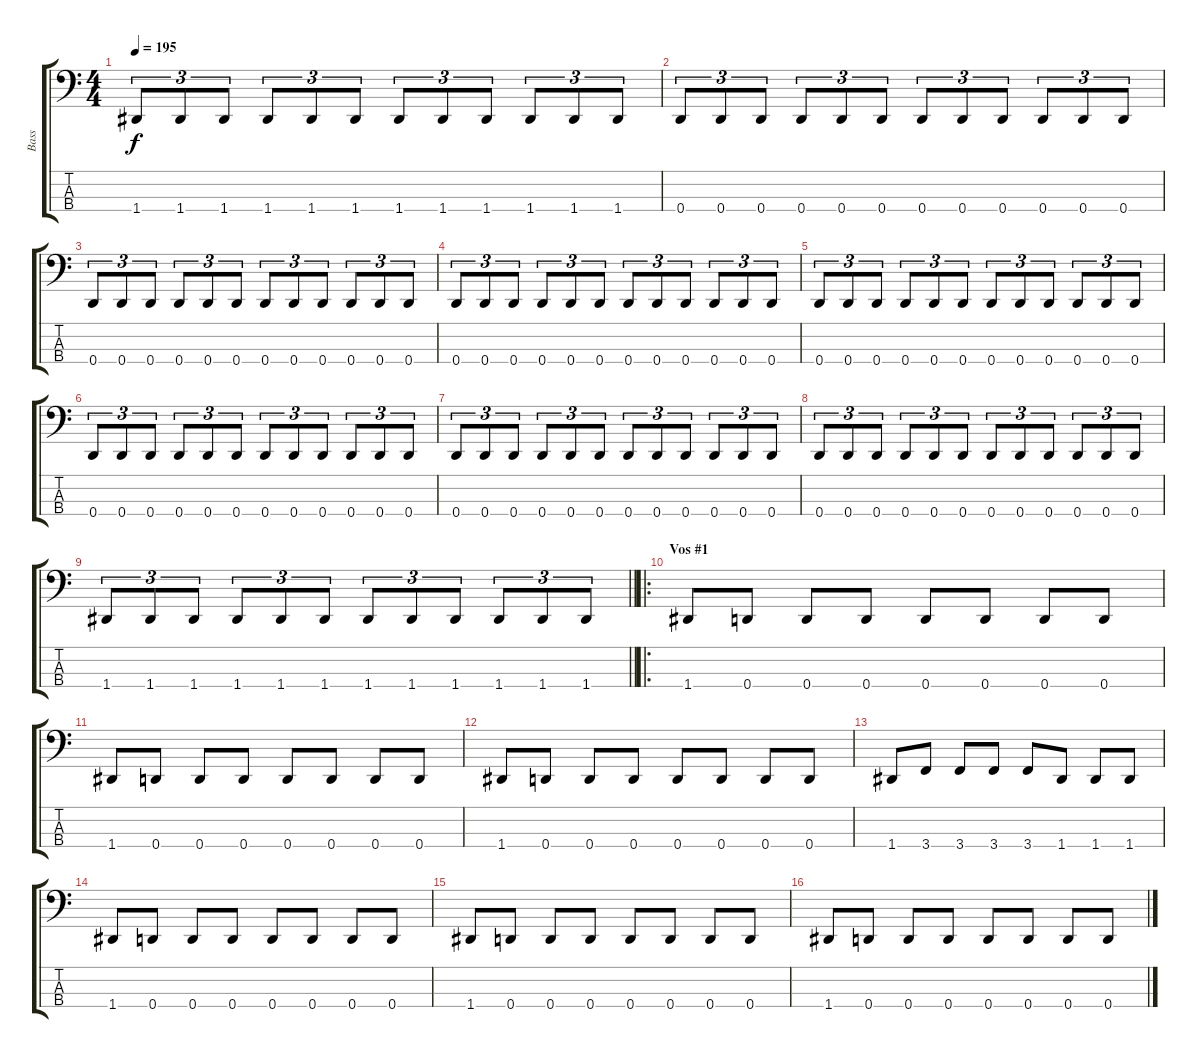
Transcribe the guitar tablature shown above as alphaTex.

\track ("Bass" "Bass") {instrument electricbassfinger}
\staff {score tabs}
\tuning (F2 C2 G1 D1) {hide}
\ts (4 4)
\tempo 195
\clef f4
\ks c
1.4.8{tu (3 2) dy f} 1.4.8{tu (3 2)} 1.4.8{tu (3 2)} 1.4.8{tu (3 2)} 1.4.8{tu (3 2)} 1.4.8{tu (3 2)} 1.4.8{tu (3 2)} 1.4.8{tu (3 2)} 1.4.8{tu (3 2)} 1.4.8{tu (3 2)} 1.4.8{tu (3 2)} 1.4.8{tu (3 2)} |
0.4.8{tu (3 2)} 0.4.8{tu (3 2)} 0.4.8{tu (3 2)} 0.4.8{tu (3 2)} 0.4.8{tu (3 2)} 0.4.8{tu (3 2)} 0.4.8{tu (3 2)} 0.4.8{tu (3 2)} 0.4.8{tu (3 2)} 0.4.8{tu (3 2)} 0.4.8{tu (3 2)} 0.4.8{tu (3 2)} |
0.4.8{tu (3 2)} 0.4.8{tu (3 2)} 0.4.8{tu (3 2)} 0.4.8{tu (3 2)} 0.4.8{tu (3 2)} 0.4.8{tu (3 2)} 0.4.8{tu (3 2)} 0.4.8{tu (3 2)} 0.4.8{tu (3 2)} 0.4.8{tu (3 2)} 0.4.8{tu (3 2)} 0.4.8{tu (3 2)} |
0.4.8{tu (3 2)} 0.4.8{tu (3 2)} 0.4.8{tu (3 2)} 0.4.8{tu (3 2)} 0.4.8{tu (3 2)} 0.4.8{tu (3 2)} 0.4.8{tu (3 2)} 0.4.8{tu (3 2)} 0.4.8{tu (3 2)} 0.4.8{tu (3 2)} 0.4.8{tu (3 2)} 0.4.8{tu (3 2)} |
0.4.8{tu (3 2)} 0.4.8{tu (3 2)} 0.4.8{tu (3 2)} 0.4.8{tu (3 2)} 0.4.8{tu (3 2)} 0.4.8{tu (3 2)} 0.4.8{tu (3 2)} 0.4.8{tu (3 2)} 0.4.8{tu (3 2)} 0.4.8{tu (3 2)} 0.4.8{tu (3 2)} 0.4.8{tu (3 2)} |
0.4.8{tu (3 2)} 0.4.8{tu (3 2)} 0.4.8{tu (3 2)} 0.4.8{tu (3 2)} 0.4.8{tu (3 2)} 0.4.8{tu (3 2)} 0.4.8{tu (3 2)} 0.4.8{tu (3 2)} 0.4.8{tu (3 2)} 0.4.8{tu (3 2)} 0.4.8{tu (3 2)} 0.4.8{tu (3 2)} |
0.4.8{tu (3 2)} 0.4.8{tu (3 2)} 0.4.8{tu (3 2)} 0.4.8{tu (3 2)} 0.4.8{tu (3 2)} 0.4.8{tu (3 2)} 0.4.8{tu (3 2)} 0.4.8{tu (3 2)} 0.4.8{tu (3 2)} 0.4.8{tu (3 2)} 0.4.8{tu (3 2)} 0.4.8{tu (3 2)} |
0.4.8{tu (3 2)} 0.4.8{tu (3 2)} 0.4.8{tu (3 2)} 0.4.8{tu (3 2)} 0.4.8{tu (3 2)} 0.4.8{tu (3 2)} 0.4.8{tu (3 2)} 0.4.8{tu (3 2)} 0.4.8{tu (3 2)} 0.4.8{tu (3 2)} 0.4.8{tu (3 2)} 0.4.8{tu (3 2)} |
\barLineRight lightlight
1.4.8{tu (3 2)} 1.4.8{tu (3 2)} 1.4.8{tu (3 2)} 1.4.8{tu (3 2)} 1.4.8{tu (3 2)} 1.4.8{tu (3 2)} 1.4.8{tu (3 2)} 1.4.8{tu (3 2)} 1.4.8{tu (3 2)} 1.4.8{tu (3 2)} 1.4.8{tu (3 2)} 1.4.8{tu (3 2)} |
\ro
\section ("" "Vos #1")
1.4.8 0.4.8 0.4.8 0.4.8 0.4.8 0.4.8 0.4.8 0.4.8 |
1.4.8 0.4.8 0.4.8 0.4.8 0.4.8 0.4.8 0.4.8 0.4.8 |
1.4.8 0.4.8 0.4.8 0.4.8 0.4.8 0.4.8 0.4.8 0.4.8 |
1.4.8 3.4.8 3.4.8 3.4.8 3.4.8 1.4.8 1.4.8 1.4.8 |
1.4.8 0.4.8 0.4.8 0.4.8 0.4.8 0.4.8 0.4.8 0.4.8 |
1.4.8 0.4.8 0.4.8 0.4.8 0.4.8 0.4.8 0.4.8 0.4.8 |
1.4.8 0.4.8 0.4.8 0.4.8 0.4.8 0.4.8 0.4.8 0.4.8
